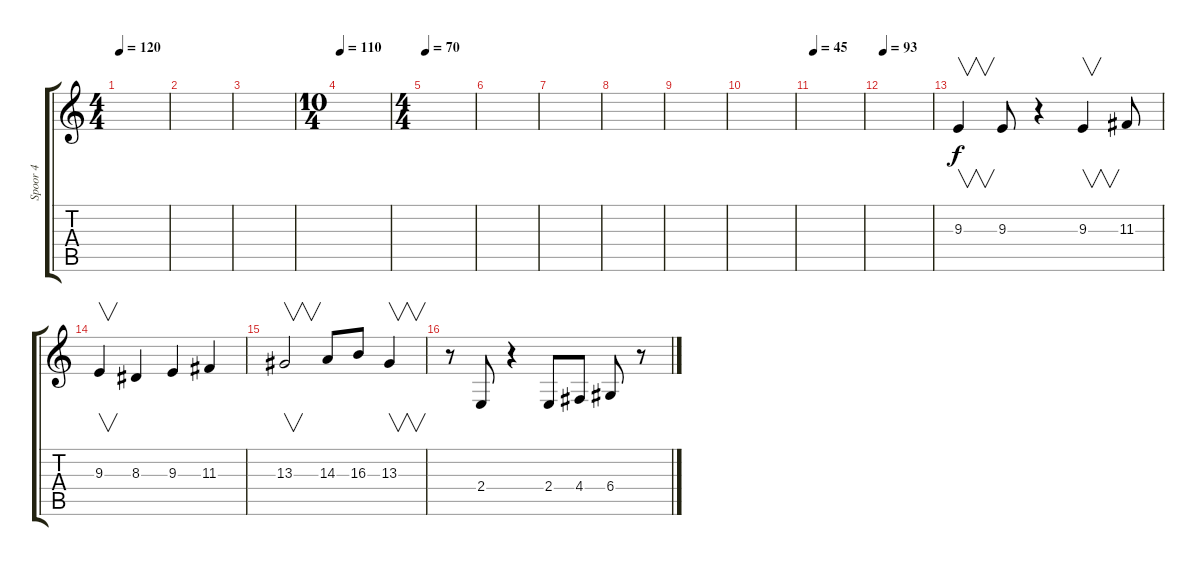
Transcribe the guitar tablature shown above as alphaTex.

\track ("Spoor 4" "Spoor 4") {instrument altosax}
\staff {score tabs}
\tuning (E4 B3 G3 D3 A2 E2) {hide}
\ts (4 4)
\tempo 120
\tempo 70
\tempo 120
\clef g2
\ks c
|
|
|
\ts (10 4)
\tempo 110
|
\ts (4 4)
\tempo 70
|
|
|
|
|
|
\tempo 45
|
\tempo 93
|
9.3.4{v} 9.3.8 r.4 9.3.4{v} 11.3.8 |
9.3.4{v} 8.3.4 9.3.4 11.3.4 |
13.3.2{v} 14.3.8 16.3.8 13.3.4{v} |
r.8 2.4.8 r.4 2.4.8 4.4.8 6.4.8 r.8
